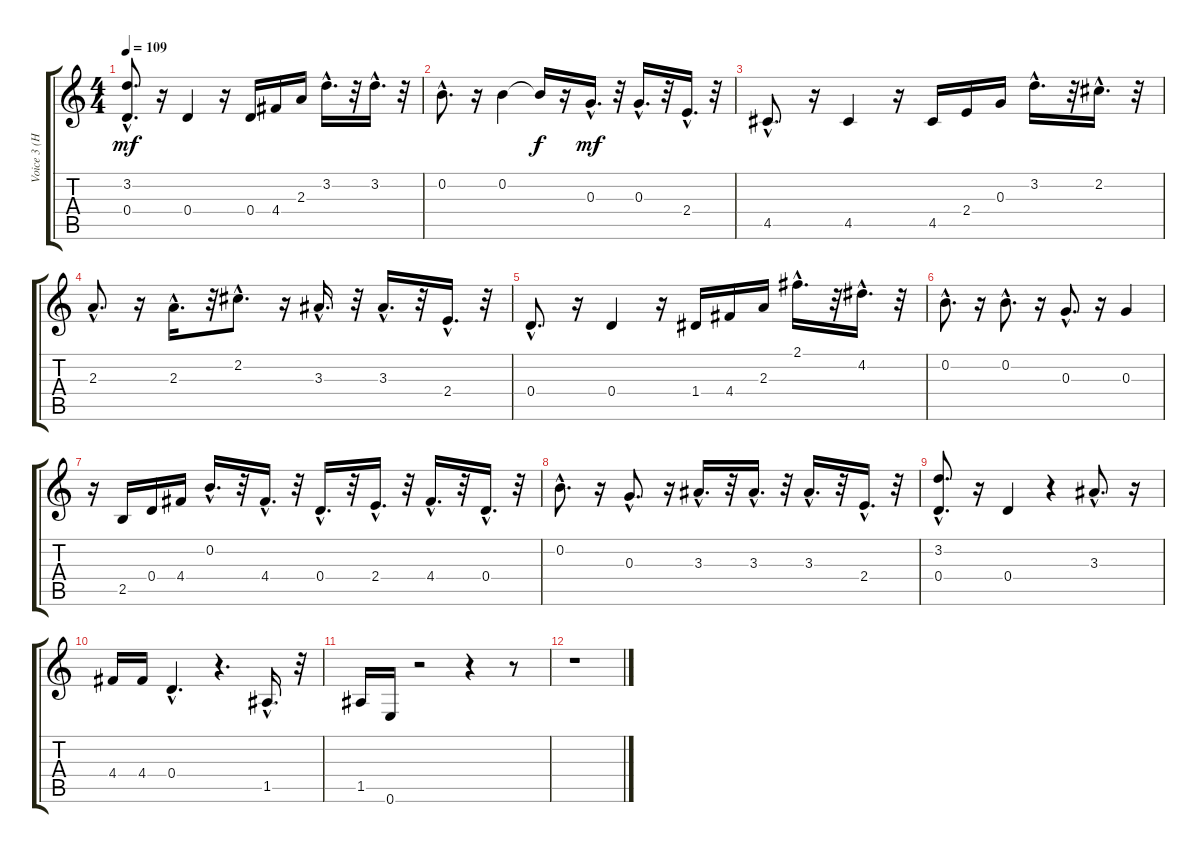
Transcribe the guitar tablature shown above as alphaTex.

\track ("Voice 3 (Harmony)  " "Voice 3 (H") {instrument electricguitarjazz}
\staff {score tabs}
\tuning (E4 B3 G3 D3 A2 E2) {hide}
\ts (4 4)
\tempo 109
\clef g2
\ks c
(3.2{hac} 0.4{hac}).8{d dy mf} r.16 0.4.4 r.16 0.4.16 4.4.16 2.3.16 3.2{hac}.16{d} r.32 3.2{hac}.16{d} r.32 |
0.2{hac}.8{d} r.16 0.2.4 0.2{t}.16{dy f} r.16 0.3{hac}.16{d dy mf} r.32 0.3{hac}.16{d} r.32 2.4{hac}.16{d} r.32 |
4.5{hac}.8{d} r.16 4.5.4 r.16 4.5.16 2.4.16 0.3.16 3.2{hac}.16{d} r.32 2.2{hac}.16{d} r.32 |
2.3{hac}.8{d} r.16 2.3{hac}.16{d} r.32 2.2{hac}.8{d} r.16 3.3{hac}.16{d} r.32 3.3{hac}.16{d} r.32 2.4{hac}.16{d} r.32 |
0.4{hac}.8{d} r.16 0.4.4 r.16 1.4.16 4.4.16 2.3.16 2.1{hac}.16{d} r.32 4.2{hac}.16{d} r.32 |
0.2{hac}.8{d} r.16 0.2{hac}.8{d} r.16 0.3{hac}.8{d} r.16 0.3.4 |
r.16 2.5.16 0.4.16 4.4.16 0.2{hac}.16{d} r.32 4.4{hac}.16{d} r.32 0.4{hac}.16{d} r.32 2.4{hac}.16{d} r.32 4.4{hac}.16{d} r.32 0.4{hac}.16{d} r.32 |
0.2{hac}.8{d} r.16 0.3{hac}.8{d} r.16 3.3{hac}.16{d} r.32 3.3{hac}.16{d} r.32 3.3{hac}.16{d} r.32 2.4{hac}.16{d} r.32 |
(3.2{hac} 0.4{hac}).8{d} r.16 0.4.4 r.4 3.3{hac}.8{d} r.16 |
4.4.16 4.4.16 0.4{hac}.4{d} r.4{d} 1.5{hac}.16{d} r.32 |
1.5.16 0.6.16 r.2 r.4 r.8 |
r.1
